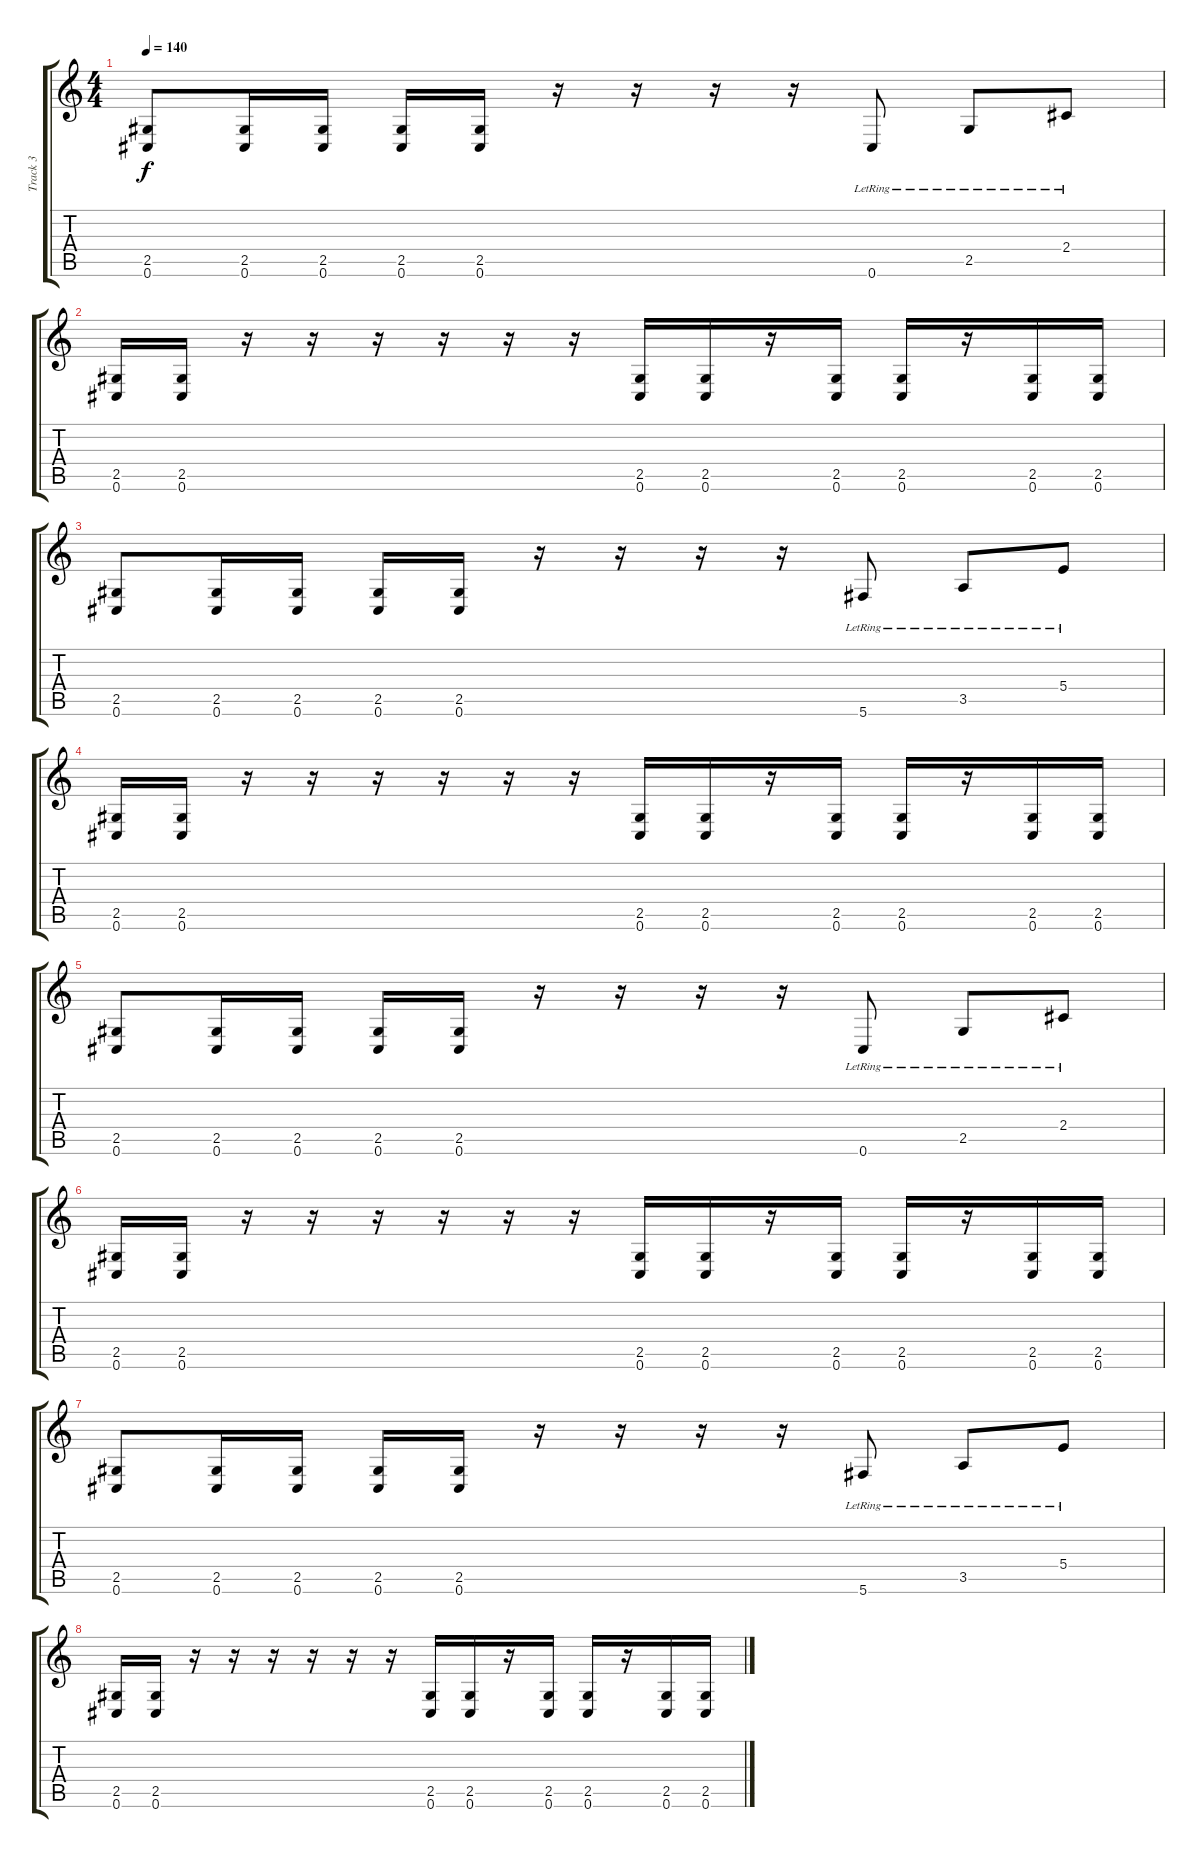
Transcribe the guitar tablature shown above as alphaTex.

\track ("Track 3" "Track 3") {instrument distortionguitar}
\staff {score tabs}
\tuning (Db4 Ab3 E3 B2 Gb2 Db2) {hide}
\ts (4 4)
\tempo 140
\clef g2
\ks c
(2.5 0.6).8{dy f} (2.5 0.6).16 (2.5 0.6).16 (2.5 0.6).16 (2.5 0.6).16 r.16 r.16 r.16 r.16 0.6{lr}.8 2.5{lr}.8 2.4{lr}.8 |
(2.5 0.6).16 (2.5 0.6).16 r.16 r.16 r.16 r.16 r.16 r.16 (2.5 0.6).16 (2.5 0.6).16 r.16 (2.5 0.6).16 (2.5 0.6).16 r.16 (2.5 0.6).16 (2.5 0.6).16 |
(2.5 0.6).8 (2.5 0.6).16 (2.5 0.6).16 (2.5 0.6).16 (2.5 0.6).16 r.16 r.16 r.16 r.16 5.6{lr}.8 3.5{lr}.8 5.4{lr}.8 |
(2.5 0.6).16 (2.5 0.6).16 r.16 r.16 r.16 r.16 r.16 r.16 (2.5 0.6).16 (2.5 0.6).16 r.16 (2.5 0.6).16 (2.5 0.6).16 r.16 (2.5 0.6).16 (2.5 0.6).16 |
(2.5 0.6).8 (2.5 0.6).16 (2.5 0.6).16 (2.5 0.6).16 (2.5 0.6).16 r.16 r.16 r.16 r.16 0.6{lr}.8 2.5{lr}.8 2.4{lr}.8 |
(2.5 0.6).16 (2.5 0.6).16 r.16 r.16 r.16 r.16 r.16 r.16 (2.5 0.6).16 (2.5 0.6).16 r.16 (2.5 0.6).16 (2.5 0.6).16 r.16 (2.5 0.6).16 (2.5 0.6).16 |
(2.5 0.6).8 (2.5 0.6).16 (2.5 0.6).16 (2.5 0.6).16 (2.5 0.6).16 r.16 r.16 r.16 r.16 5.6{lr}.8 3.5{lr}.8 5.4{lr}.8 |
(2.5 0.6).16 (2.5 0.6).16 r.16 r.16 r.16 r.16 r.16 r.16 (2.5 0.6).16 (2.5 0.6).16 r.16 (2.5 0.6).16 (2.5 0.6).16 r.16 (2.5 0.6).16 (2.5 0.6).16
